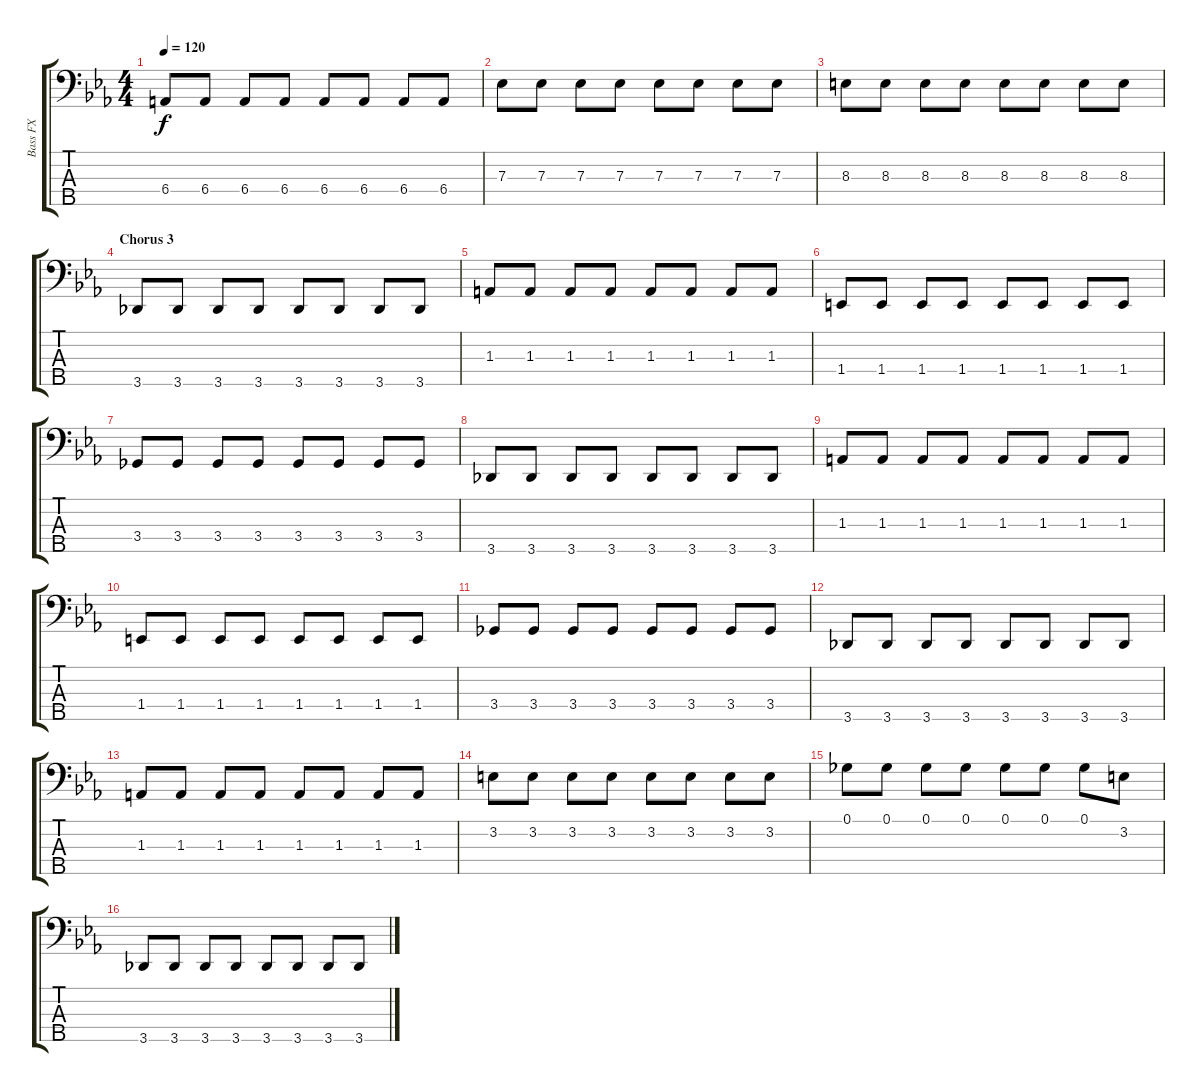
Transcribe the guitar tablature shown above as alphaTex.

\track ("Bass FX" "Bass FX") {instrument slapbass2}
\staff {score tabs}
\tuning (Gb2 Db2 Ab1 Eb1 Bb0) {hide}
\ts (4 4)
\tempo 120
\clef f4
\ks eb
6.4.8{dy f} 6.4.8 6.4.8 6.4.8 6.4.8 6.4.8 6.4.8 6.4.8 |
7.3.8 7.3.8 7.3.8 7.3.8 7.3.8 7.3.8 7.3.8 7.3.8 |
8.3.8 8.3.8 8.3.8 8.3.8 8.3.8 8.3.8 8.3.8 8.3.8 |
\section ("" "Chorus 3")
3.5.8 3.5.8 3.5.8 3.5.8 3.5.8 3.5.8 3.5.8 3.5.8 |
1.3.8 1.3.8 1.3.8 1.3.8 1.3.8 1.3.8 1.3.8 1.3.8 |
1.4.8 1.4.8 1.4.8 1.4.8 1.4.8 1.4.8 1.4.8 1.4.8 |
3.4.8 3.4.8 3.4.8 3.4.8 3.4.8 3.4.8 3.4.8 3.4.8 |
3.5.8 3.5.8 3.5.8 3.5.8 3.5.8 3.5.8 3.5.8 3.5.8 |
1.3.8 1.3.8 1.3.8 1.3.8 1.3.8 1.3.8 1.3.8 1.3.8 |
1.4.8 1.4.8 1.4.8 1.4.8 1.4.8 1.4.8 1.4.8 1.4.8 |
3.4.8 3.4.8 3.4.8 3.4.8 3.4.8 3.4.8 3.4.8 3.4.8 |
3.5.8 3.5.8 3.5.8 3.5.8 3.5.8 3.5.8 3.5.8 3.5.8 |
1.3.8 1.3.8 1.3.8 1.3.8 1.3.8 1.3.8 1.3.8 1.3.8 |
3.2.8 3.2.8 3.2.8 3.2.8 3.2.8 3.2.8 3.2.8 3.2.8 |
0.1.8 0.1.8 0.1.8 0.1.8 0.1.8 0.1.8 0.1.8 3.2.8 |
3.5.8 3.5.8 3.5.8 3.5.8 3.5.8 3.5.8 3.5.8 3.5.8
